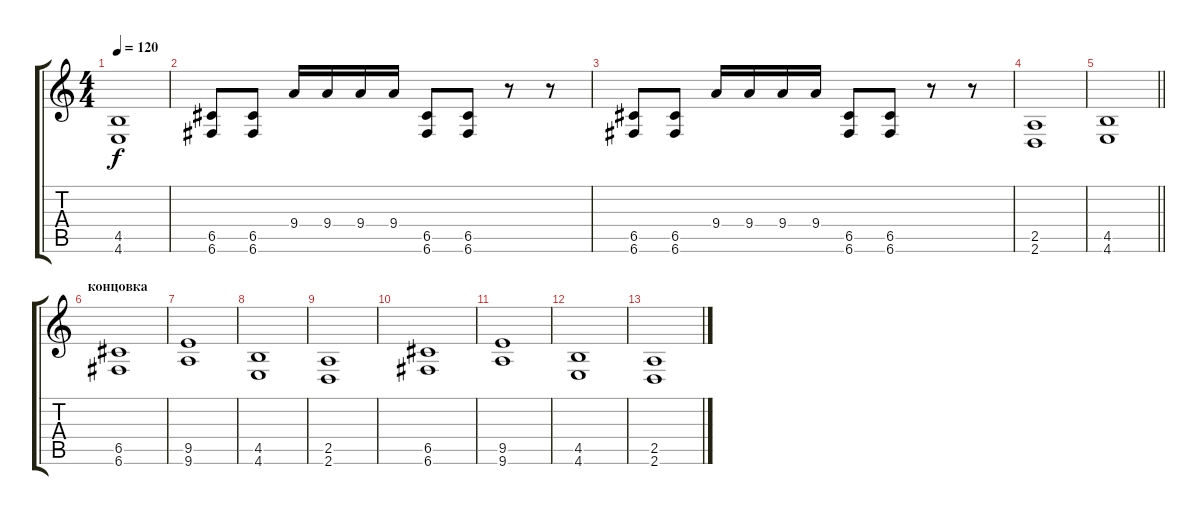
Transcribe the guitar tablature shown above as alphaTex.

\track (" " " ") {instrument distortionguitar}
\staff {score tabs}
\tuning (D4 A3 F3 C3 G2 C2) {hide}
\ts (4 4)
\tempo 120
\clef g2
\ks c
(4.5 4.6).1{dy f} |
(6.5 6.6).8{instrument distortionguitar} (6.5 6.6).8 9.4.16 9.4.16 9.4.16 9.4.16 (6.5 6.6).8 (6.5 6.6).8 r.8 r.8 |
(6.5 6.6).8{instrument distortionguitar} (6.5 6.6).8 9.4.16 9.4.16 9.4.16 9.4.16 (6.5 6.6).8 (6.5 6.6).8 r.8 r.8 |
(2.5 2.6).1 |
\barLineRight lightlight
(4.5 4.6).1 |
\section ("" "концовка")
(6.5 6.6).1 |
(9.5 9.6).1 |
(4.5 4.6).1 |
(2.5 2.6).1 |
(6.5 6.6).1 |
(9.5 9.6).1 |
(4.5 4.6).1 |
(2.5 2.6).1
